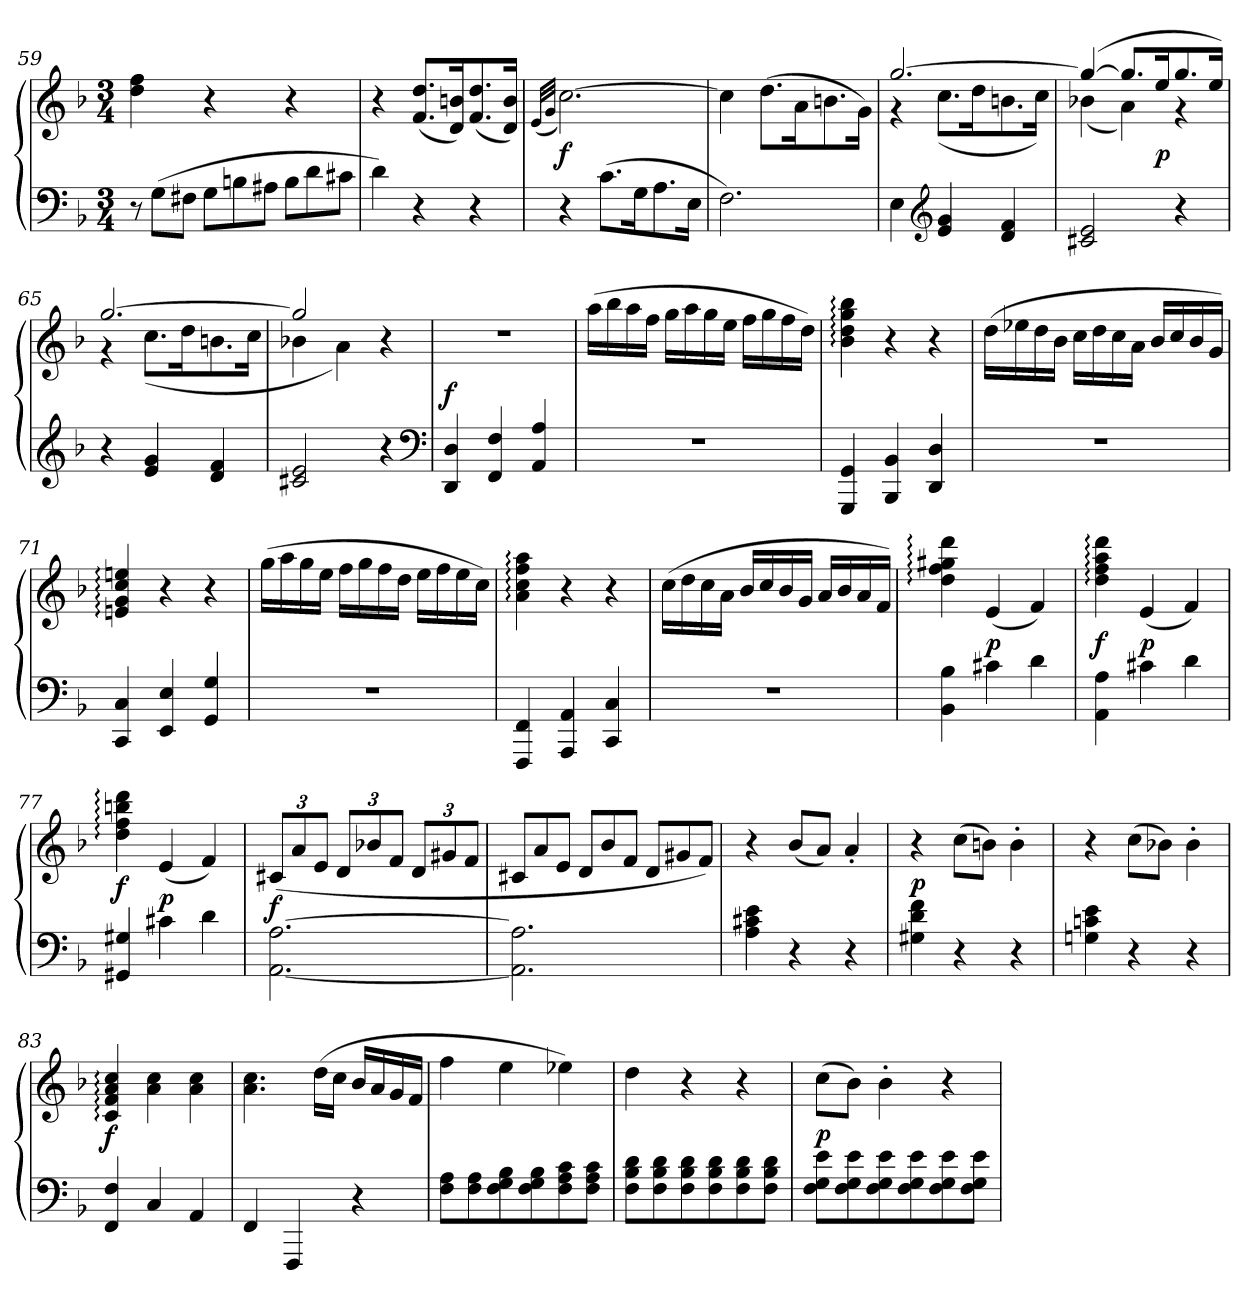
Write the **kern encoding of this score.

**kern	**kern	**dynam
*part1	*part1	*part1
*staff2	*staff1	*staff1/2
*clefF4	*clefG2	*
*k[b-]	*k[b-]	*
*F:	*F:	*
*M3/4	*M3/4	*
*Xtuplet	*	*
=59	=59	=59
12r	4dd 4ff	.
(12GL	.	.
12F#XJ	.	.
12GL	4r	.
12Bn	.	.
12A#XJ	.	.
12BL	4r	.
12d	.	.
12c#XJ	.	.
!!LO:LB:g=z
=60	=60	=60
4d)	4r	.
4r	(8.f 8.ddL	.
.	16d 16bnk)	.
4r	(8.f 8.dd	.
.	16d 16bJk)	.
=61	=61	=61
.	(>32qeLLL	.
.	32qgJJJ	.
4r	[2.cc)	f
(8.cL	.	.
16Gk	.	.
8.A	.	.
16EJk	.	.
=62	=62	=62
2.F)	4cc]	.
.	(8.dd\L	.
.	16a\k	.
.	8.bn\	.
.	16g\Jk)	.
=63	=63	=63
*	*^	*
4E	[2.gg	4r	.
*clefG2	*	*	*
4e 4g	.	(8.ccL	.
.	.	16ddk	.
4d 4f	.	8.bn	.
.	.	16ccJk)	.
=64	=64	=64	=64
2c#X 2e	(4gg_	(4b-X	.
.	8.ggL]	4a)	.
.	16eek	.	p
4r	8.gg	4r	.
.	16eeJk)	.	.
=65	=65	=65	=65
4r	[2.gg	4r	.
4e 4g	.	(8.ccL	.
.	.	16ddk	.
4d 4f	.	8.bn	.
.	.	16ccJk	.
=66	=66	=66	=66
2c#X 2e	2gg]	4b-X	.
.	.	4a)	.
4r	4ryy	4r	.
*	*v	*v	*
*clefF4	*	*
=67	=67	=67
4DD 4D	2.r	f
4FF 4F	.	.
4AA/ 4A/	.	.
!!LO:LB:g=z
=68	=68	=68
2.r	(16aaLL	.
.	16bb-	.
.	16aa	.
.	16ffJJ	.
.	16ggLL	.
.	16aa	.
.	16gg	.
.	16eeJJ	.
.	16ffLL	.
.	16gg	.
.	16ff	.
.	16ddJJ)	.
=69	=69	=69
4GGG 4GG	4b-: 4dd: 4gg: 4bb-:	.
4BBB- 4BB-	4r	.
4DD 4D	4r	.
=70	=70	=70
2.r	(16ddLL	.
.	16ee-X	.
.	16dd	.
.	16b-JJ	.
.	16ccLL	.
.	16dd	.
.	16cc	.
.	16aJJ	.
.	16b-LL	.
.	16cc	.
.	16b-	.
.	16gJJ)	.
=71	=71	=71
4CC 4C	4en: 4g: 4cc: 4een:	.
4EE 4E	4r	.
4GG 4G	4r	.
=72	=72	=72
2.r	(16ggLL	.
.	16aa	.
.	16gg	.
.	16eeJJ	.
.	16ffLL	.
.	16gg	.
.	16ff	.
.	16ddJJ	.
.	16eeLL	.
.	16ff	.
.	16ee	.
.	16ccJJ)	.
=73	=73	=73
4FFF 4FF	4a: 4cc: 4ff: 4aa:	.
4AAA 4AA	4r	.
4CC 4C	4r	.
!!LO:LB:g=z
=74	=74	=74
2.r	(16ccLL	.
.	16dd	.
.	16cc	.
.	16aJJ	.
.	16b-LL	.
.	16cc	.
.	16b-	.
.	16gJJ	.
.	16aLL	.
.	16b-	.
.	16a	.
.	16fJJ)	.
=75	=75	=75
4BB- 4B-	4dd: 4ff: 4gg#X: 4ddd:	.
4c#X\	(>4e	p
4d\	4f)	.
=76	=76	=76
4AA 4A	4dd: 4ff: 4aa: 4ddd:	f
4c#X\	(>4e	p
4d\	4f)	.
=77	=77	=77
4GG#X 4G#X	4dd: 4ff: 4bbn: 4ddd:	f
4c#X\	(>4e	p
4d\	4f)	.
=78	=78	=78
*	*Xbrackettup	*
[2.AA [2.A	(12c#XL	f
.	12a	.
.	12eJ	.
.	12dL	.
.	12b-X	.
.	12fJ	.
.	12dL	.
.	12g#X	.
.	12fJ	.
=79	=79	=79
*	*Xtuplet	*
2.AA] 2.A]	12c#XL	.
.	12a	.
.	12eJ	.
.	12dL	.
.	12b-	.
.	12fJ	.
.	12dL	.
.	12g#X	.
.	12fJ)	.
!!LO:LB:g=z
=80	=80	=80
4A 4c#X 4e	4r	.
4r	(8b-L	.
.	8aJ)	.
4r	4a'	.
=81	=81	=81
4G#X 4d 4f	4r	p
4r	(8ccL	.
.	8bnJ)	.
4r	4b'	.
=82	=82	=82
4Gn 4cn 4e	4r	.
4r	(8ccL	.
.	8b-XJ)	.
4r	4b-'	.
=83	=83	=83
4FF 4F	4c: 4f: 4a: 4cc:	f
4C	4a 4cc	.
4AA	4a 4cc	.
=84	=84	=84
4FF	4.a 4.cc	.
4FFF	.	.
.	(16ddLL	.
.	16ccJJ	.
4r	16b-LL	.
.	16a	.
.	16g	.
.	16fJJ	.
=85	=85	=85
8F 8AL	4ff	.
8F 8A	.	.
8F 8G 8B-	4ee	.
8F 8G 8B-	.	.
8F 8A 8c	4ee-X)	.
8F 8A 8cJ	.	.
=86	=86	=86
8F 8B- 8dL	4dd	.
8F 8B- 8d	.	.
8F 8B- 8d	4r	.
8F 8B- 8d	.	.
8F 8B- 8d	4r	.
8F 8B- 8dJ	.	.
=87	=87	=87
8F 8G 8eL	(8ccL	p
8F 8G 8e	8b-J)	.
8F 8G 8e	4b-'	.
8F 8G 8e	.	.
8F 8G 8e	4r	.
8F 8G 8eJ	.	.
=	=	=
*-	*-	*-
